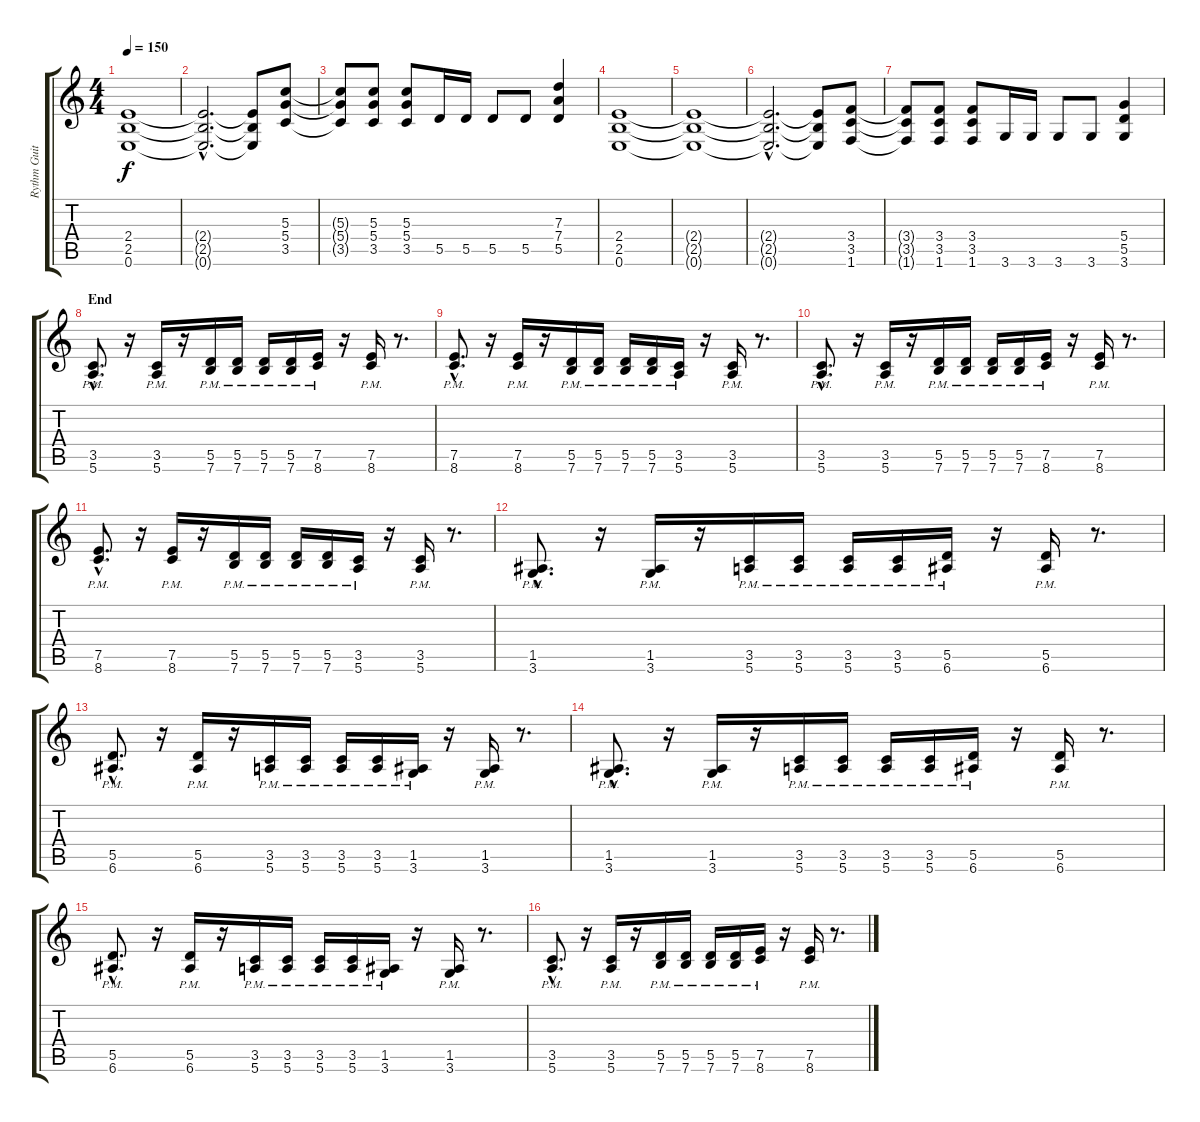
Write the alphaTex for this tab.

\track ("Rythm Guitar" "Rythm Guit") {instrument distortionguitar}
\staff {score tabs}
\tuning (E4 B3 G3 D3 A2 E2) {hide}
\ts (4 4)
\tempo 150
\clef g2
\ks c
(2.4{t} 2.5{t} 0.6{t}).1{dy f} |
(2.4{hac t} 2.5{hac t} 0.6{hac t}).2{d} (2.4{t} 2.5{t} 0.6{t}).8 (5.3 5.4 3.5).8 |
(5.3{t} 5.4{t} 3.5{t}).8 (5.3 5.4 3.5).8 (5.3 5.4 3.5).8 5.5.16 5.5.16 5.5.8 5.5.8 (7.3 7.4 5.5).4 |
(2.4 2.5 0.6).1 |
(2.4{t} 2.5{t} 0.6{t}).1 |
(2.4{hac t} 2.5{hac t} 0.6{hac t}).2{d} (2.4{t} 2.5{t} 0.6{t}).8 (3.4 3.5 1.6).8 |
(3.4{t} 3.5{t} 1.6{t}).8 (3.4 3.5 1.6).8 (3.4 3.5 1.6).8 3.6.16 3.6.16 3.6.8 3.6.8 (5.4 5.5 3.6).4 |
\section ("" "End")
(3.5{hac pm} 5.6{hac pm}).8{d} r.16 (3.5{pm} 5.6{pm}).16 r.16 (5.5{pm} 7.6{pm}).16 (5.5{pm} 7.6{pm}).16 (5.5{pm} 7.6{pm}).16 (5.5{pm} 7.6{pm}).16 (7.5{pm} 8.6{pm}).16 r.16 (7.5{pm} 8.6{pm}).16 r.8{d} |
(7.5{hac pm} 8.6{hac pm}).8{d} r.16 (7.5{pm} 8.6{pm}).16 r.16 (5.5{pm} 7.6{pm}).16 (5.5{pm} 7.6{pm}).16 (5.5{pm} 7.6{pm}).16 (5.5{pm} 7.6{pm}).16 (3.5{pm} 5.6{pm}).16 r.16 (3.5{pm} 5.6{pm}).16 r.8{d} |
(3.5{hac pm} 5.6{hac pm}).8{d} r.16 (3.5{pm} 5.6{pm}).16 r.16 (5.5{pm} 7.6{pm}).16 (5.5{pm} 7.6{pm}).16 (5.5{pm} 7.6{pm}).16 (5.5{pm} 7.6{pm}).16 (7.5{pm} 8.6{pm}).16 r.16 (7.5{pm} 8.6{pm}).16 r.8{d} |
(7.5{hac pm} 8.6{hac pm}).8{d} r.16 (7.5{pm} 8.6{pm}).16 r.16 (5.5{pm} 7.6{pm}).16 (5.5{pm} 7.6{pm}).16 (5.5{pm} 7.6{pm}).16 (5.5{pm} 7.6{pm}).16 (3.5{pm} 5.6{pm}).16 r.16 (3.5{pm} 5.6{pm}).16 r.8{d} |
(1.5{hac pm} 3.6{hac pm}).8{d} r.16 (1.5{pm} 3.6{pm}).16 r.16 (3.5{pm} 5.6{pm}).16 (3.5{pm} 5.6{pm}).16 (3.5{pm} 5.6{pm}).16 (3.5{pm} 5.6{pm}).16 (5.5{pm} 6.6{pm}).16 r.16 (5.5{pm} 6.6{pm}).16 r.8{d} |
(5.5{hac pm} 6.6{hac pm}).8{d} r.16 (5.5{pm} 6.6{pm}).16 r.16 (3.5{pm} 5.6{pm}).16 (3.5{pm} 5.6{pm}).16 (3.5{pm} 5.6{pm}).16 (3.5{pm} 5.6{pm}).16 (1.5{pm} 3.6{pm}).16 r.16 (1.5{pm} 3.6{pm}).16 r.8{d} |
(1.5{hac pm} 3.6{hac pm}).8{d} r.16 (1.5{pm} 3.6{pm}).16 r.16 (3.5{pm} 5.6{pm}).16 (3.5{pm} 5.6{pm}).16 (3.5{pm} 5.6{pm}).16 (3.5{pm} 5.6{pm}).16 (5.5{pm} 6.6{pm}).16 r.16 (5.5{pm} 6.6{pm}).16 r.8{d} |
(5.5{hac pm} 6.6{hac pm}).8{d} r.16 (5.5{pm} 6.6{pm}).16 r.16 (3.5{pm} 5.6{pm}).16 (3.5{pm} 5.6{pm}).16 (3.5{pm} 5.6{pm}).16 (3.5{pm} 5.6{pm}).16 (1.5{pm} 3.6{pm}).16 r.16 (1.5{pm} 3.6{pm}).16 r.8{d} |
(3.5{hac pm} 5.6{hac pm}).8{d} r.16 (3.5{pm} 5.6{pm}).16 r.16 (5.5{pm} 7.6{pm}).16 (5.5{pm} 7.6{pm}).16 (5.5{pm} 7.6{pm}).16 (5.5{pm} 7.6{pm}).16 (7.5{pm} 8.6{pm}).16 r.16 (7.5{pm} 8.6{pm}).16 r.8{d}
